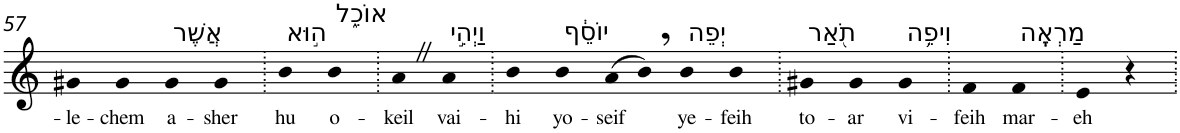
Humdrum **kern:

**kern	**text
*part1	*part1
*staff1	*staff1
*I"Piano	*
*I'Pno	*
!!LO:PB:g=z
*clefG2	*
*k[]	*
=57	=57
!	!LO:LY:b
4g#X	-le-
!	!LO:LY:b
4g#	-chem
!LO:TX:a:t=אֲשֶׁר	!
!	!LO:LY:b
4g#	a-
!	!LO:LY:b
4g#	-sher
=58.	=58.
!LO:TX:a:t=ה֣וּא	!
!	!LO:LY:b
4b	hu
!LO:TX:a:t=אוֹכֵ֑ל	!
!	!LO:LY:b
4b	o-
=59.	=59.
!	!LO:LY:b
4aZ	-keil
!LO:TX:a:t=וַיְהִ֣י	!
!	!LO:LY:b
4a	vai-
=60.	=60.
!	!LO:LY:b
4b	-hi
!LO:TX:a:t=יוֹסֵ֔ף	!
!	!LO:LY:b
4b	yo-
!	!LO:LY:b
(>8a	-seif
8b,)	.
!LO:TX:a:t=יְפֵה	!
!	!LO:LY:b
4b	ye-
!	!LO:LY:b
4b	-feih
=61.	=61.
!LO:TX:a:t=תֹ֖אַר	!
!	!LO:LY:b
4g#X	to-
!	!LO:LY:b
4g#	-ar
!LO:TX:a:t=וִיפֵ֥ה	!
!	!LO:LY:b
4g#	vi-
=62.	=62.
!	!LO:LY:b
4f	-feih
!LO:TX:a:t=מַרְאֶֽה	!
!	!LO:LY:b
4f	mar-
=63.	=63.
!	!LO:LY:b
4e	-eh
4r	.
=.	=.
*-	*-
